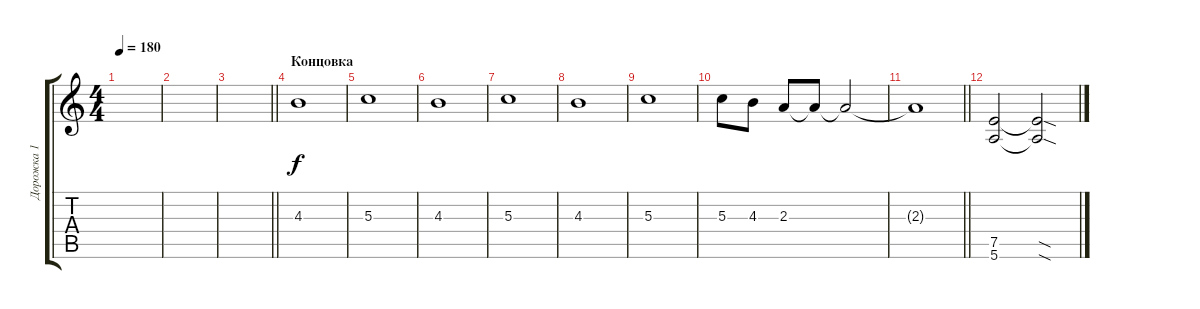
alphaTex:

\track ("Дорожка 1" "Дорожка 1") {instrument distortionguitar}
\staff {score tabs}
\tuning (E4 B3 G3 D3 A2 E2) {hide}
\ts (4 4)
\tempo 180
\clef g2
\ks c
|
|
\barLineRight lightlight
|
\section ("" "Концовка")
4.3.1 |
5.3.1 |
4.3.1 |
5.3.1 |
4.3.1 |
5.3.1 |
5.3.8 4.3.8 2.3.8 2.3{t}.8 2.3{t}.2 |
\barLineRight lightlight
2.3{t}.1 |
(7.5 5.6).2 (7.5{sod t} 5.6{sod t}).2
